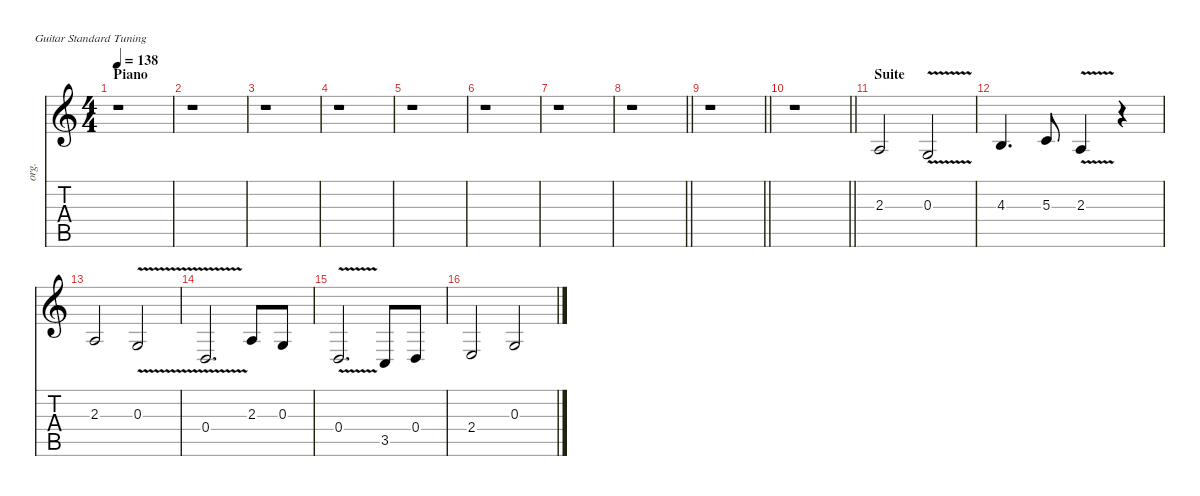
\defaultSystemsLayout 4
\hideDynamics
\bracketExtendMode nobrackets
\track ("Chant" "org.") {mute instrument drawbarorgan}
\staff {score tabs}
\tuning (E4 B3 G3 D3 A2 E2)
\ts (4 4)
\section ("" "Piano")
\tempo 138
\clef g2
\ks aminor
r.1{dy f beam Down} |
r.1{beam Down} |
r.1{beam Down} |
r.1{beam Down} |
r.1{beam Down} |
r.1{beam Down} |
r.1{beam Down} |
\barLineRight lightlight
r.1{beam Down} |
\barLineRight lightlight
r.1{beam Down} |
\barLineRight lightlight
r.1{beam Down} |
\section ("" "Suite")
2.3.2{beam Up} 0.3{v}.2{beam Up} |
4.3.4{d beam Up} 5.3.8{beam Up} 2.3{v}.4{beam Up} r.4{beam Down} |
2.3.2{beam Up} 0.3{v}.2{beam Up} |
0.4{v}.2{d beam Up} 2.3.8{beam Up} 0.3.8{beam Up} |
0.4{v}.2{d beam Up} 3.5.8{beam Up} 0.4.8{beam Up} |
2.4.2{beam Up} 0.3.2{beam Up}
